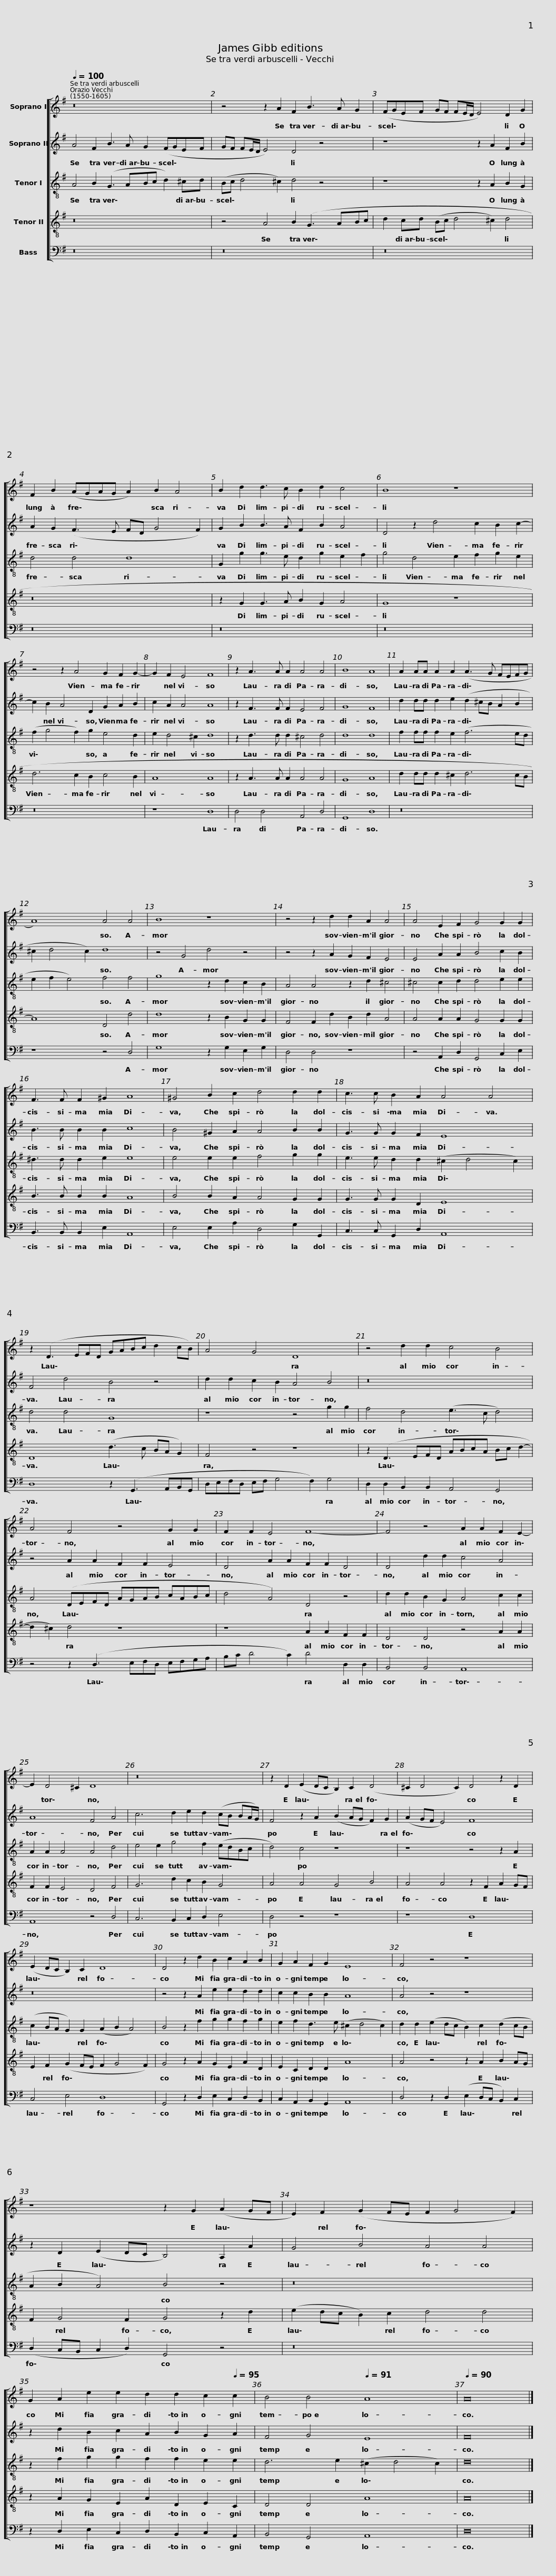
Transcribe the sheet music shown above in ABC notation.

X:1
%%score [ 1 2 3 4 5 ]
L:1/8
Q:1/4=100
M:none
I:linebreak $
K:G
V:1 treble
V:2 treble
V:3 treble-8
V:4 treble-8
V:5 bass
V:1
 z16 | z4 z2 A2 F2 B3 A G2 |$ (FGEF GF FE/D/ E4) D2 G2 | F2 B2 (AGAG A2) B2 A4 | B2 d2 d3 c B2 d2 c4 |$ %5
 B8 z8 | z4 z2 A4 G2 F2 G2- | G2 F2 E4 F8 | z2 A3 A A2 A4 A4 | B8 A8 |$ %10
 A2 AA A2 A2 (A3 G FEFG | A8) A4 A4 | B8 z8 |$ z4 z2 d2 d2 A2 A4 |$ A4 E2 F2 G4 G2 G2 | %15
 F3 F F2 ^G2 A8 | ^G4 B2 c2 d4 d2 d2 | c3 c B2 A2 A4 A4 |$ z2 (D3 EFD GABc d2 cB) | A4 G4 D8 | %20
 z4 d2 d2 c4 B4 |$ A4 F4 z4 G2 G2 | F2 F2 E4 F8- | F4 z4 A2 A2 F2 E2- |$ E2 D4 ^C2 D8 | %25
 z16 | z2 D2 (E2 DC B,2) C2 (D4 | ^C2 D4 C2) D4 z2 D2 |$ (E2 DC B,2) C2 D8 | D4 z2 d2 B2 c2 A2 B2 | %30
 G2 A2 F2 G2 E8 | F4 z4 z8 |$ z8 z2 G2 (A2 GF | E2) F2 (G2 FE F2 G4 F2) | G2[Q:1/4=99] A2[Q:1/4=98] e2[Q:1/4=98] e2[Q:1/4=97] d2[Q:1/4=96] d2[Q:1/4=96] c2[Q:1/4=95] c2 | %35
[Q:1/4=94] B4[Q:1/4=93] B4[Q:1/4=91] A8 |$[Q:1/4=90] A16 |] %37
V:2
 A4 F2 B3 A G2 (FGEF | GF FE/D/ E4) D4 z4 |$ z8 z2 A2 F2 B2 | A2 G2 (F3 E FD G4 F2) | G2 B2 B3 A F2 B2 A4 |$ %5
 D4 z2 d4 c2 B2 c2- | c2 B2 A4 D2 G2 A2 B2 | c2 A2 A4 A8 | z2 F3 F F2 E4 F4 | G8 F8 |$ %10
 d2 dd d2 e2 (d2 ^cB A2 B2 | ^c2 d4 c2) d8 | z4 G4 d4 z4 |$ z4 z2 A2 G2 F2 E4 |$ E4 A2 A2 B4 c2 B2 | %15
 B3 B B2 B2 c8 | B4 ^G2 A2 A4 B2 B2 | G3 G G2 F2 E8 |$ F4 d4 B4 z4 | d2 d2 c2 B2 A4 B4 | %20
 z16 |$ z4 A2 A2 F2 F2 E4 | D4 A2 A2 F2 F2 D4 | D4 d2 d2 c4 A4 |$ A8 F4 A4 | %25
 c6 d2 e2 d2 (cB BA/G/) | F4 z2 A2 (B2 AG F2) G2 | (A2 GF E4) F8 |$ z16 | z4 z2 A2 e2 e2 d2 d2 | %30
 c2 c2 B2 B2 A8 | A4 z4 z8 |$ z2 D2 (E2 DC B,4) A,2 A2 | G4 B4 A4 A4 | z2 d2 B2 c2 A2 B2 G2 A2 | %35
 F4 G4 E8 |$ F16 |] %37
V:3
 A4 B2 (G3 ABc d2) ^cd | (Bc d4 ^c2) d4 z4 |$ z8 z2 A2 B2 G2 | d4 d4 d8 | G2 g2 g3 e d2 g2 e2 f2 |$ %5
 g4 d4 e2 f2 g2 e2 | (f2 g4 f2) g2 e4 d2 | e2 d4 ^c2 d8 | z2 d3 d d2 ^c4 d4 | d8 d8 |$ %10
 f2 ff f2 e2 (f6 ed | e2 f2 e4) f4 f4 | g8 z2 d2 c2 B2 |$ A4 A4 z2 d2 ^c4 |$ ^c4 c2 d2 d4 e2 e2 | %15
 ^d3 d d2 e2 e8 | e4 e2 e2 f4 g2 g2 | e3 e d2 d2 (^c2 d4 c2) |$ d4 d4 G8 | z8 z4 g2 g2 | %20
 f4 d4 (e3 c d4) |$ A4 (DEFD AGAB cABc | d4 A4) D4 z4 | d2 d2 B2 G2 A4 c2 c2 |$ A2 A2 A4 A4 d4 | %25
 e4 e2 g4 f2 (edBc | d4) c4 z8 | z8 z4 z2 A2 |$ (c2 BA G2) G2 (A2 B2 A4) | B4 z2 f2 g2 g2 f2 g2 | %30
 e2 f2 d3 e (^c2 d4 c2) | d2 d2 (e2 dc B2) c2 (d2 cB |$ A2 B2 A4) B4 z4 | z16 | z2 f2 g2 g2 f2 f2 e2 e2 | %35
 d6 e2 (^c2 d4 c2) |$ d16 |] %37
V:4
 z16 | z4 A4 B2 (G3 ABc |$ d2 cd (Bc d4 ^c2) d4 | z16 | z2 G2 G3 A B2 G2 A4 |$ %5
 G8 z8 | d6 c2 B2 c4 B2 | A8 A8 | z2 A3 A A2 A4 A4 | G8 A8 |$ %10
 d2 dd d2 ^c2 d6 cB | A8) D4 d4 | d8 z2 B2 G2 G2 |$ F4 F2 d2 B2 d2 A4 |$ A4 A2 A2 G4 G2 G2 | %15
 B3 B B2 B2 A8 | B4 B2 A2 A4 G2 G2 | G3 G G2 D2 E8 |$ D8 (d3 c BA G2) | F4 z4 z8 | %20
 z2 (D3 EFD ABcA Bc d2- |$ d2 ^c2) d4 z8 | z8 A2 A2 F2 F2 | D4 D4 z4 A2 A2 |$ F2 F2 E4 D4 F4 | %25
 G6 d2 c2 B2 G4 | A4 A4 G4 B4 | A4 A4 z2 F2 A2 GF |$ E2 F2 (G2 FE F2 G4 F2) | G4 z2 A2 G2 E2 A2 D2 | %30
 E2 C2 D2 D2 A8 | A4 z4 z2 A2 B2 AG |$ F2 G4 F2 G4 z2 d2 | (e2 dc B2) c2 d4 d4 | z2 A2 G2 E2 A2 D2 E2 C2 | %35
 D4 D4 A8 |$ A16 |] %37
V:5
 z16 | z16 |$ z16 | z16 | z16 |$ %5
 z16 | z16 | z8 D,8 | D,4 D,4 A,,4 D,4 | G,,8 D,8 |$ %10
 z16 | z8 z4 D,4 | G,8 z2 G,2 E,2 G,2 |$ D,4 D,4 z8 |$ z4 A,,2 D,2 G,,4 C,2 E,2 | %15
 B,,3 B,, B,,2 E,2 A,,8 | E,4 E,2 A,2 D,4 G,2 G,,2 | C,3 C, G,,2 D,2 A,,8 |$ D,8 z2 (G,,3 A,,B,,G,, | D,E,F,D, E,F, G,4 F,2) G,4 | %20
 D,2 D,2 B,,2 B,,2 A,,4 G,,4 |$ z4 z2 (D,3 E,F,D, E,F,G,A, | B,C D4 C2) D4 D,2 D,2 | B,,4 B,,4 A,,8 |$ A,,8 z4 D,4 | %25
 C,6 B,,2 C,2 D,2 E,4 | D,4 z4 z8 | z8 D,8 |$ C,4 E,4 D,8 | G,,4 z2 D,2 E,2 C,2 D,2 B,,2 | %30
 C,2 A,,2 B,,2 G,,2 A,,8 | D,4 z2 D,2 (E,2 D,C, B,,2) C,2 |$ (D,2 C,B,, C,2 D,2) G,,4 z4 | z16 | z2 D,2 E,2 C,2 D,2 B,,2 C,2 A,,2 | %35
 B,,4 G,,4 A,,8 |$ D,16 |] %37
